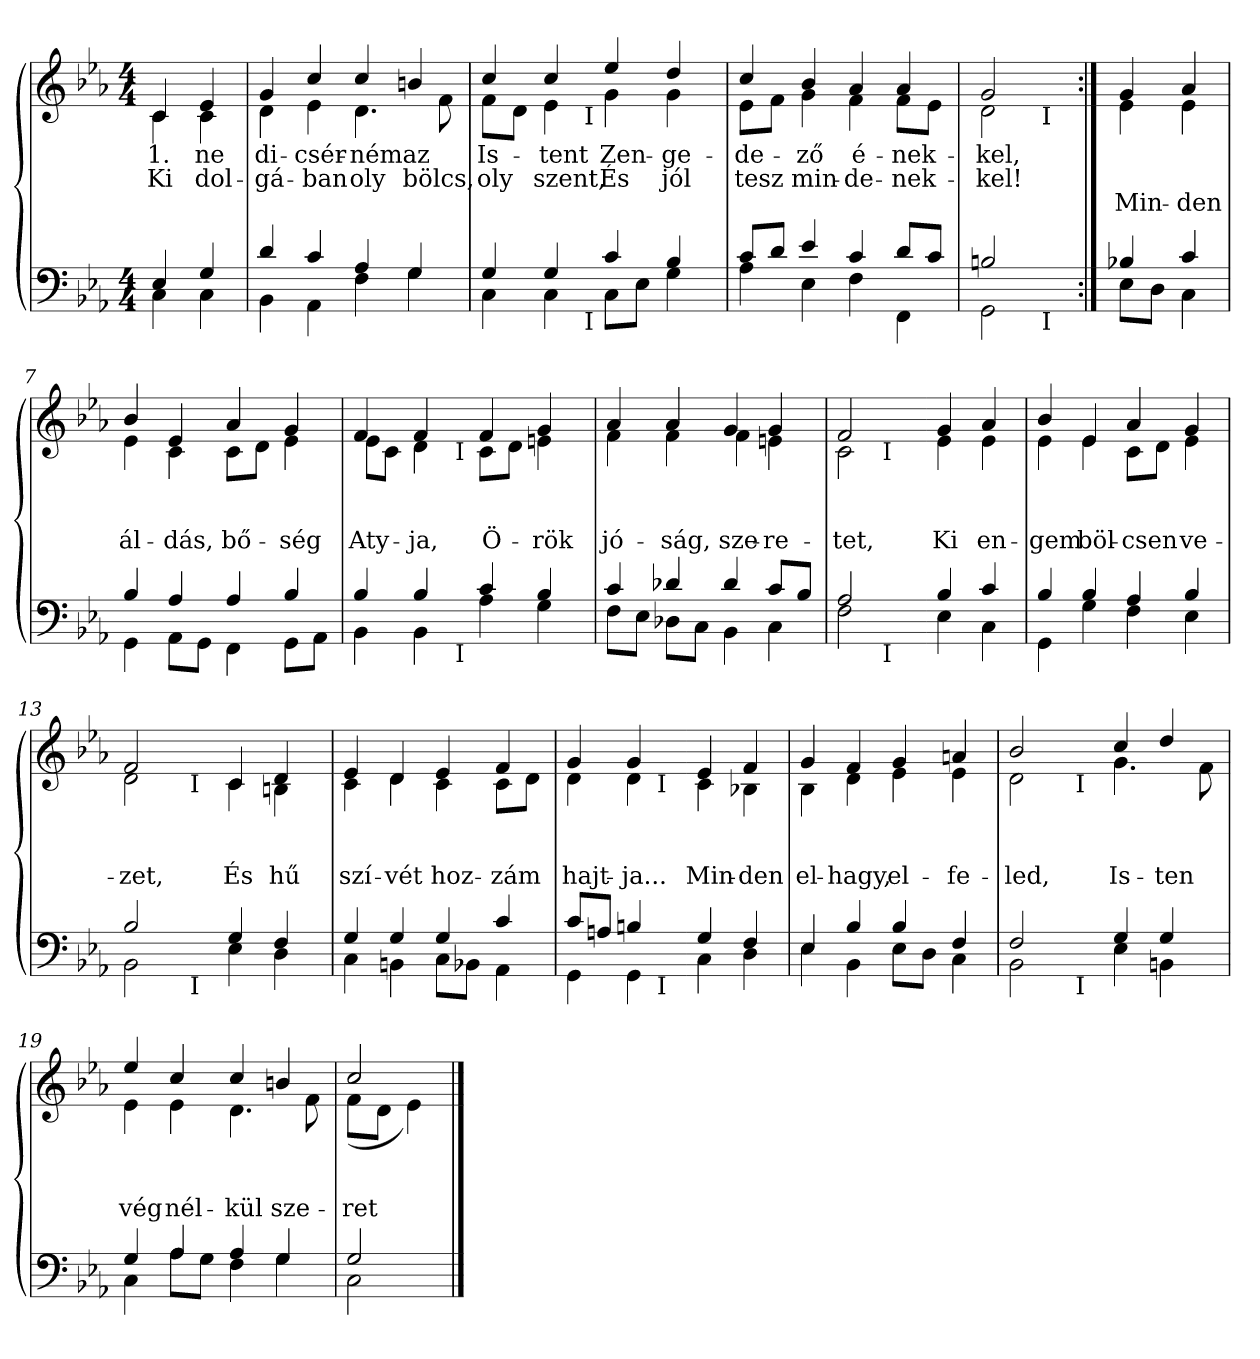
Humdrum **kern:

**kern	**kern	**text	**text	**text
*part2	*part1	*part1	*part1	*part1
*staff2	*staff1	*staff1	*staff1	*staff1
*clefF4	*clefG2	*	*	*
*k[b-e-a-]	*k[b-e-a-]	*	*	*
*E-:	*E-:	*	*	*
*M4/4	*M4/4	*	*	*
=1	=1	=1	=1	=1
*^	*	*	*	*
!	!	!LO:TX:a:B:t=Maestoso	!	!	!
!	!	!	!LO:LY:b	!LO:LY:b	!
*	*	*^	*	*	*
4E-/	4C\	4c/	4c\	1.	Ki	.
!	!	!	!	!LO:LY:b	!LO:LY:b	!
4G/	4C\	4e-/	4c\	-ne	dol-	.
=2	=2	=2	=2	=2	=2	=2
!	!	!	!	!LO:LY:b	!LO:LY:b	!
4d/	4BB-\	4g/	4d\	di-	-gá-	.
!	!	!	!	!LO:LY:b	!LO:LY:b	!
4c/	4AA-\	4cc/	4e-\	-csér-	-ban	.
!	!	!	!	!LO:LY:b	!LO:LY:b	!
4A-/	4F\	4cc/	4.d\	-ném	oly	.
!	!	!	!	!LO:LY:b	!LO:LY:b	!
4G/	4G\	4bn/	.	az	bölcs,	.
.	.	.	8f\	.	.	.
*	*	*v	*v	*	*	*
=3	=3	=3	=3	=3	=3
*	*	*^	*	*	*
!	!	!	!	!LO:LY:b	!LO:LY:b	!
*	*^	*	*^	*	*	*
4G/	4C\	4..ryy	4cc/	8f\L	4..ryy	Is-	oly	.
.	.	.	.	8d\J	.	.	.	.
!	!	!	!	!	!	!LO:LY:b	!LO:LY:b	!
4G/	4C\	.	4cc/	4e-\	.	-tent	szent,	.
!	!	!	!	!	!LO:TX:b:t=I	!	!	!
!	!	!LO:TX:b:t=I	!	!	!	!	!	!
.	.	2ryy	.	.	2ryy	.	.	.
!	!	!	!	!	!	!LO:LY:b	!LO:LY:b	!
4c/	8C\L	.	4ee-/	4g\	.	Zen-	És	.
.	8E-\J	.	.	.	.	.	.	.
!	!	!	!	!	!	!LO:LY:b	!LO:LY:b	!
4B-/	4G\	.	4dd/	4g\	.	-ge-	jól	.
.	.	16ryy	.	.	16ryy	.	.	.
*	*v	*v	*	*	*	*	*	*
*	*	*v	*v	*v	*	*	*
=4	=4	=4	=4	=4	=4
*	*^	*^	*	*	*
*	*	*	*	*^	*	*	*
!	!	!	!	!	!	!LO:LY:b	!LO:LY:b	!
*	*v	*v	*	*	*	*	*	*
*	*	*	*v	*v	*	*	*
8c/L	4A-\	4cc/	8e-\L	-de-	tesz	.
8d/J	.	.	8f\J	.	.	.
!	!	!	!	!LO:LY:b	!LO:LY:b	!
4e-/	4E-\	4b-/	4g\	-ző	min-	.
!	!	!	!	!LO:LY:b	!LO:LY:b	!
4c/	4F\	4a-/	4f\	é-	-de-	.
!	!	!	!	!LO:LY:b	!LO:LY:b	!
8d/L	4FF\	4a-/	8f\L	-nek-	-nek-	.
8c/J	.	.	8e-\J	.	.	.
*	*	*v	*v	*	*	*
=5	=5	=5	=5	=5	=5
*	*	*^	*	*	*
!	!	!	!	!LO:LY:b	!LO:LY:b	!
*	*^	*	*^	*	*	*
2Bn/	2GG\	4ryy	2g/	2d\	4ryy	-kel,	-kel!	.
.	.	32ryy	.	.	32ryy	.	.	.
!	!	!	!	!	!LO:TX:b:t=I	!	!	!
!	!	!LO:TX:b:t=I	!	!	!	!	!	!
.	.	8..ryy	.	.	8..ryy	.	.	.
*	*v	*v	*	*	*	*	*	*
*	*	*v	*v	*v	*	*	*
!!LO:LB:g=z
=6:|!	=6:|!	=6:|!	=6:|!	=6:|!	=6:|!
*	*^	*^	*	*	*
*	*	*	*	*^	*	*	*
!	!	!	!	!	!	!	!	!LO:LY:b
*	*v	*v	*	*	*	*	*	*
*	*	*	*v	*v	*	*	*
4B-X/	8E-\L	4g/	4e-\	.	.	Min-
.	8D\J	.	.	.	.	.
!	!	!	!	!	!	!LO:LY:b
4c/	4C\	4a-/	4e-\	.	.	-den
=7	=7	=7	=7	=7	=7	=7
!	!	!	!	!	!	!LO:LY:b
4B-/	4GG\	4b-/	4e-\	.	.	ál-
!	!	!	!	!	!	!LO:LY:b
4A-/	8AA-\L	4e-/	4c\	.	.	-dás,
.	8GG\J	.	.	.	.	.
!	!	!	!	!	!	!LO:LY:b
4A-/	4FF\	4a-/	8c\L	.	.	bő-
.	.	.	8d\J	.	.	.
!	!	!	!	!	!	!LO:LY:b
4B-/	8GG\L	4g/	4e-\	.	.	-ség
.	8AA-\J	.	.	.	.	.
*	*	*v	*v	*	*	*
=8	=8	=8	=8	=8	=8
!	!	!	!	!	!LO:LY:b
*	*^	*^	*	*	*
*	*	*	*	*^	*	*	*
4B-/	4BB-\	4ryy	4f/	8e-\L	4ryy	.	.	Aty-
.	.	.	.	8c\J	.	.	.	.
!	!	!	!	!	!	!	!	!LO:LY:b
4B-/	4BB-\	8ryy	4f/	4d\	8ryy	.	.	-ja,
.	.	32ryy	.	.	32ryy	.	.	.
!	!	!	!	!	!LO:TX:b:t=I	!	!	!
!	!	!LO:TX:b:t=I	!	!	!	!	!	!
.	.	2ryy	.	.	2ryy	.	.	.
!	!	!	!	!	!	!	!	!LO:LY:b
4c/	4A-\	.	4f/	8c\L	.	.	.	Ö-
.	.	.	.	8d\J	.	.	.	.
!	!	!	!	!	!	!	!	!LO:LY:b
4B-/	4G\	.	4g/	4en\	.	.	.	-rök
.	.	16.ryy	.	.	16.ryy	.	.	.
*	*v	*v	*	*	*	*	*	*
*	*	*v	*v	*v	*	*	*
=9	=9	=9	=9	=9	=9
*	*^	*^	*	*	*
*	*	*	*	*^	*	*	*
!	!	!	!	!	!	!	!	!LO:LY:b
*	*v	*v	*	*	*	*	*	*
*	*	*	*v	*v	*	*	*
4c/	8F\L	4a-/	4f\	.	.	jó-
.	8E-\J	.	.	.	.	.
!	!	!	!	!	!	!LO:LY:b
4d-X/	8D-X\L	4a-/	4f\	.	.	-ság,
.	8C\J	.	.	.	.	.
!	!	!	!	!	!	!LO:LY:b
4d-/	4BB-\	4g/	4f\	.	.	sze-
!	!	!	!	!	!	!LO:LY:b
8c/L	4C\	4g/	4en\	.	.	-re-
8B-/J	.	.	.	.	.	.
*	*	*v	*v	*	*	*
=10	=10	=10	=10	=10	=10
!	!	!	!	!	!LO:LY:b
*	*^	*^	*	*	*
*	*	*	*	*^	*	*	*
2A-/	2F\	4ryy	2f/	2c\	4ryy	.	.	-tet,
!	!	!	!	!	!LO:TX:b:t=I	!	!	!
!	!	!LO:TX:b:t=I	!	!	!	!	!	!
.	.	4ryy	.	.	4ryy	.	.	.
*	*v	*v	*	*	*	*	*	*
*	*	*v	*v	*v	*	*	*
!!LO:LB:g=z
=11-	=11-	=11-	=11-	=11-	=11-
*	*^	*^	*	*	*
*	*	*	*	*^	*	*	*
!	!	!	!	!	!	!	!	!LO:LY:b
*	*v	*v	*	*	*	*	*	*
*	*	*	*v	*v	*	*	*
4B-/	4E-\	4g/	4e-\	.	.	Ki
!	!	!	!	!	!	!LO:LY:b
4c/	4C\	4a-/	4e-\	.	.	en-
=12	=12	=12	=12	=12	=12	=12
!	!	!	!	!	!	!LO:LY:b
4B-/	4GG\	4b-/	4e-\	.	.	-gem
!	!	!	!	!	!	!LO:LY:b
4B-/	4G\	4e-/	4e-\	.	.	böl-
!	!	!	!	!	!	!LO:LY:b
4A-/	4F\	4a-/	8c\L	.	.	-csen
.	.	.	8d\J	.	.	.
!	!	!	!	!	!	!LO:LY:b
4B-/	4E-\	4g/	4e-\	.	.	ve-
*	*	*v	*v	*	*	*
=13	=13	=13	=13	=13	=13
*	*	*^	*	*	*
!	!	!	!	!	!	!LO:LY:b
*	*^	*	*^	*	*	*
2B-/	2BB-\	4ryy	2f/	2d\	4ryy	.	.	-zet,
.	.	16ryy	.	.	16ryy	.	.	.
!	!	!	!	!	!LO:TX:b:t=I	!	!	!
!	!	!LO:TX:b:t=I	!	!	!	!	!	!
.	.	2ryy	.	.	2ryy	.	.	.
!	!	!	!	!	!	!	!	!LO:LY:b
4G/	4E-\	.	4c/	4c\	.	.	.	És
!	!	!	!	!	!	!	!	!LO:LY:b
4F/	4D\	.	4d/	4Bn\	.	.	.	hű
.	.	8.ryy	.	.	8.ryy	.	.	.
*	*v	*v	*	*	*	*	*	*
*	*	*v	*v	*v	*	*	*
=14	=14	=14	=14	=14	=14
*	*^	*^	*	*	*
*	*	*	*	*^	*	*	*
!	!	!	!	!	!	!	!	!LO:LY:b
*	*v	*v	*	*	*	*	*	*
*	*	*	*v	*v	*	*	*
4G/	4C\	4e-/	4c\	.	.	szí-
!	!	!	!	!	!	!LO:LY:b
4G/	4BBn\	4d/	4d\	.	.	-vét
!	!	!	!	!	!	!LO:LY:b
4G/	8C\L	4e-/	4c\	.	.	hoz-
.	8BB-X\J	.	.	.	.	.
!	!	!	!	!	!	!LO:LY:b
4c/	4AA-\	4f/	8c\L	.	.	-zám
.	.	.	8d\J	.	.	.
*	*	*v	*v	*	*	*
=15	=15	=15	=15	=15	=15
*	*	*^	*	*	*
!	!	!	!	!	!	!LO:LY:b
*	*^	*	*^	*	*	*
8c/L	4GG\	4.ryy	4g/	4d\	4.ryy	.	.	hajt-
8An/J	.	.	.	.	.	.	.	.
!	!	!	!	!	!	!	!	!LO:LY:b
4Bn/	4GG\	.	4g/	4d\	.	.	.	-ja...
!	!	!	!	!	!LO:TX:b:t=I	!	!	!
!	!	!LO:TX:b:t=I	!	!	!	!	!	!
.	.	8ryy	.	.	8ryy	.	.	.
*	*v	*v	*	*	*	*	*	*
*	*	*v	*v	*v	*	*	*
!!LO:LB:g=z
=16-	=16-	=16-	=16-	=16-	=16-
*	*^	*^	*	*	*
*	*	*	*	*^	*	*	*
!	!	!	!	!	!	!	!	!LO:LY:b
*	*v	*v	*	*	*	*	*	*
*	*	*	*v	*v	*	*	*
4G/	4C\	4e-/	4c\	.	.	Min-
!	!	!	!	!	!	!LO:LY:b
4F/	4D\	4f/	4B-X\	.	.	-den
=17	=17	=17	=17	=17	=17	=17
!	!	!	!	!	!	!LO:LY:b
4E-/	4E-\	4g/	4B-\	.	.	el-
!	!	!	!	!	!	!LO:LY:b
4B-/	4BB-\	4f/	4d\	.	.	-hagy,
!	!	!	!	!	!	!LO:LY:b
4B-/	8E-\L	4g/	4e-\	.	.	el-
.	8D\J	.	.	.	.	.
!	!	!	!	!	!	!LO:LY:b
4F/	4C\	4an/	4e-\	.	.	-fe-
*	*	*v	*v	*	*	*
=18	=18	=18	=18	=18	=18
*	*	*^	*	*	*
!	!	!	!	!	!	!LO:LY:b
*	*^	*	*^	*	*	*
2F/	2BB-\	4ryy	2b-/	2d\	4ryy	.	.	-led,
.	.	16ryy	.	.	16ryy	.	.	.
!	!	!	!	!	!LO:TX:b:t=I	!	!	!
!	!	!LO:TX:b:t=I	!	!	!	!	!	!
.	.	2ryy	.	.	2ryy	.	.	.
!	!	!	!	!	!	!	!	!LO:LY:b
4G/	4E-\	.	4cc/	4.g\	.	.	.	Is-
!	!	!	!	!	!	!	!	!LO:LY:b
4G/	4BBn\	.	4dd/	.	.	.	.	-ten
.	.	8.ryy	.	.	8.ryy	.	.	.
.	.	.	.	8f\	.	.	.	.
*	*v	*v	*	*	*	*	*	*
*	*	*v	*v	*v	*	*	*
=19	=19	=19	=19	=19	=19
*	*^	*^	*	*	*
*	*	*	*	*^	*	*	*
!	!	!	!	!	!	!	!	!LO:LY:b
*	*v	*v	*	*	*	*	*	*
*	*	*	*v	*v	*	*	*
4G/	4C\	4ee-/	4e-\	.	.	vég
!	!	!	!	!	!	!LO:LY:b
4A-/	8A-\L	4cc/	4e-\	.	.	nél-
.	8G\J	.	.	.	.	.
!	!	!	!	!	!	!LO:LY:b
4A-/	4F\	4cc/	4.d\	.	.	-kül
!	!	!	!	!	!	!LO:LY:b
4G/	4G\	4bn/	.	.	.	sze-
.	.	.	8f\	.	.	.
=20	=20	=20	=20	=20	=20	=20
!	!	!	!	!	!	!LO:LY:b
2G/	2C\	2cc/	(<8f\L	.	.	-ret
.	.	.	8d\J	.	.	.
!	!	!	!	!	!	!LO:LY:b
.	.	.	4e-\)	.	.	.
*v	*v	*	*	*	*	*
*	*v	*v	*	*	*
==	==	==	==	==
*-	*-	*-	*-	*-
